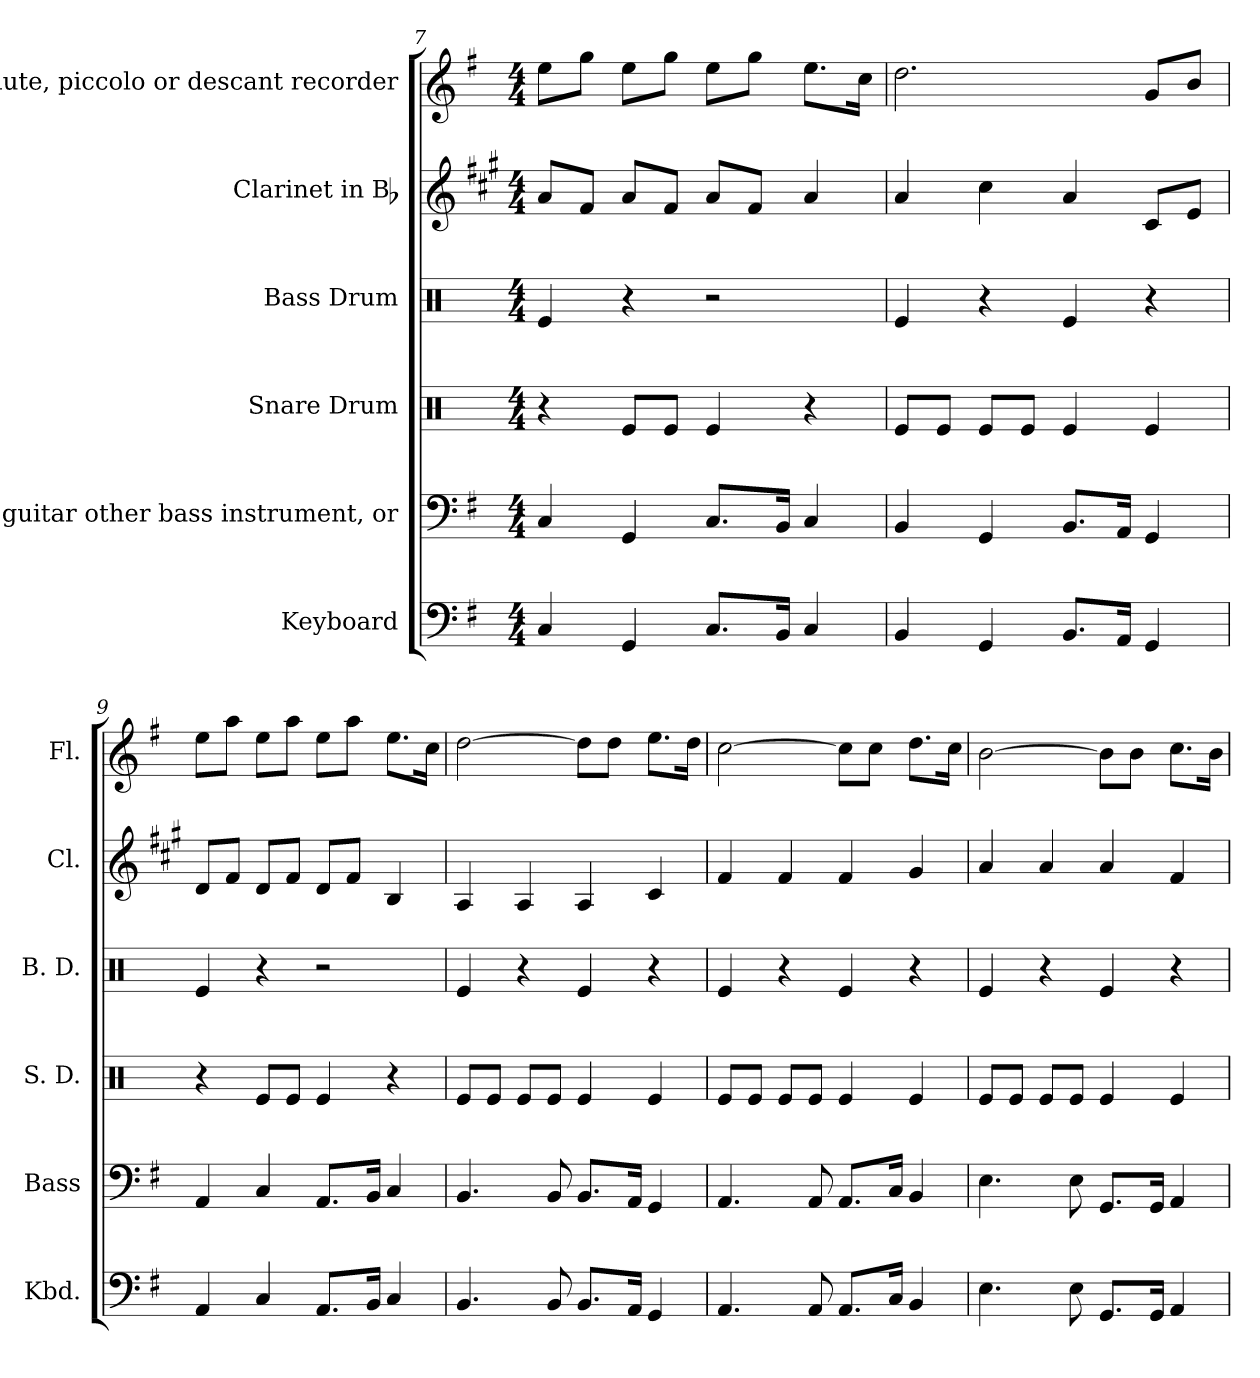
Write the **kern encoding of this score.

**kern	**kern	**kern	**kern	**kern	**kern
*part6	*part5	*part4	*part3	*part2	*part1
*staff6	*staff5	*staff4	*staff3	*staff2	*staff1
*I"Keyboard	*I"Bass guitar  other bass instrument,  or	*I"Snare Drum	*I"Bass Drum	*I"Clarinet in Bb	*I"Flute, piccolo  or descant recorder
*I'Kbd.	*I'Bass	*I'S. D.	*I'B. D.	*I'Cl.	*I'Fl.
*clefF4	*clefF4	*clefX	*clefX	*clefG2	*clefG2
*	*ITrd7c12	*	*	*ITrd1c2	*
*k[f#]	*k[f#]	*k[]	*k[]	*k[f#]	*k[f#]
*G:	*G:	*C:	*C:	*G:	*G:
*M4/4	*M4/4	*M4/4	*M4/4	*M4/4	*M4/4
=7	=7	=7	=7	=7	=7
4Ci/	4CCi/	4r	4Rei/	8gi/L	8eei\L
.	.	.	.	8ei/J	8ggi\J
4GGi/	4GGGi/	8Rei/L	4r	8gi/L	8eei\L
.	.	8Rei/J	.	8ei/J	8ggi\J
8.Ci/L	8.CCi/L	4Rei/	2r	8gi/L	8eei\L
.	.	.	.	8ei/J	8ggi\J
16BBi/Jk	16BBBi/Jk	.	.	.	.
4Ci/	4CCi/	4r	.	4gi/	8.eei\L
.	.	.	.	.	16cci\Jk
=8	=8	=8	=8	=8	=8
4BBi/	4BBBi/	8Rei/L	4Rei/	4gi/	2.ddi\
.	.	8Rei/J	.	.	.
4GGi/	4GGGi/	8Rei/L	4r	4bi\	.
.	.	8Rei/J	.	.	.
8.BBi/L	8.BBBi/L	4Rei/	4Rei/	4gi/	.
16AAi/Jk	16AAAi/Jk	.	.	.	.
4GGi/	4GGGi/	4Rei/	4r	8Bi/L	8gi/L
.	.	.	.	8di/J	8bi/J
=9	=9	=9	=9	=9	=9
4AAi/	4AAAi/	4r	4Rei/	8ci/L	8eei\L
.	.	.	.	8ei/J	8aai\J
4Ci/	4CCi/	8Rei/L	4r	8ci/L	8eei\L
.	.	8Rei/J	.	8ei/J	8aai\J
8.AAi/L	8.AAAi/L	4Rei/	2r	8ci/L	8eei\L
.	.	.	.	8ei/J	8aai\J
16BBi/Jk	16BBBi/Jk	.	.	.	.
4Ci/	4CCi/	4r	.	4Ai/	8.eei\L
.	.	.	.	.	16cci\Jk
!!LO:LB:g=z
=10	=10	=10	=10	=10	=10
4.BBi/	4.BBBi/	8Rei/L	4Rei/	4Gi/	[2ddi\
.	.	8Rei/J	.	.	.
.	.	8Rei/L	4r	4Gi/	.
8BBi/	8BBBi/	8Rei/J	.	.	.
8.BBi/L	8.BBBi/L	4Rei/	4Rei/	4Gi/	8ddi\L]
.	.	.	.	.	8ddi\J
16AAi/Jk	16AAAi/Jk	.	.	.	.
4GGi/	4GGGi/	4Rei/	4r	4Bi/	8.eei\L
.	.	.	.	.	16ddi\Jk
=11	=11	=11	=11	=11	=11
4.AAi/	4.AAAi/	8Rei/L	4Rei/	4ei/	[2cci\
.	.	8Rei/J	.	.	.
.	.	8Rei/L	4r	4ei/	.
8AAi/	8AAAi/	8Rei/J	.	.	.
8.AAi/L	8.AAAi/L	4Rei/	4Rei/	4ei/	8cci\L]
.	.	.	.	.	8cci\J
16Ci/Jk	16CCi/Jk	.	.	.	.
4BBi/	4BBBi/	4Rei/	4r	4f#i/	8.ddi\L
.	.	.	.	.	16cci\Jk
=12	=12	=12	=12	=12	=12
4.Ei\	4.EEi\	8Rei/L	4Rei/	4gi/	[2bi\
.	.	8Rei/J	.	.	.
.	.	8Rei/L	4r	4gi/	.
8Ei\	8EEi\	8Rei/J	.	.	.
8.GGi/L	8.GGGi/L	4Rei/	4Rei/	4gi/	8bi\L]
.	.	.	.	.	8bi\J
16GGi/Jk	16GGGi/Jk	.	.	.	.
4AAi/	4AAAi/	4Rei/	4r	4ei/	8.cci\L
.	.	.	.	.	16bi\Jk
=	=	=	=	=	=
*-	*-	*-	*-	*-	*-
